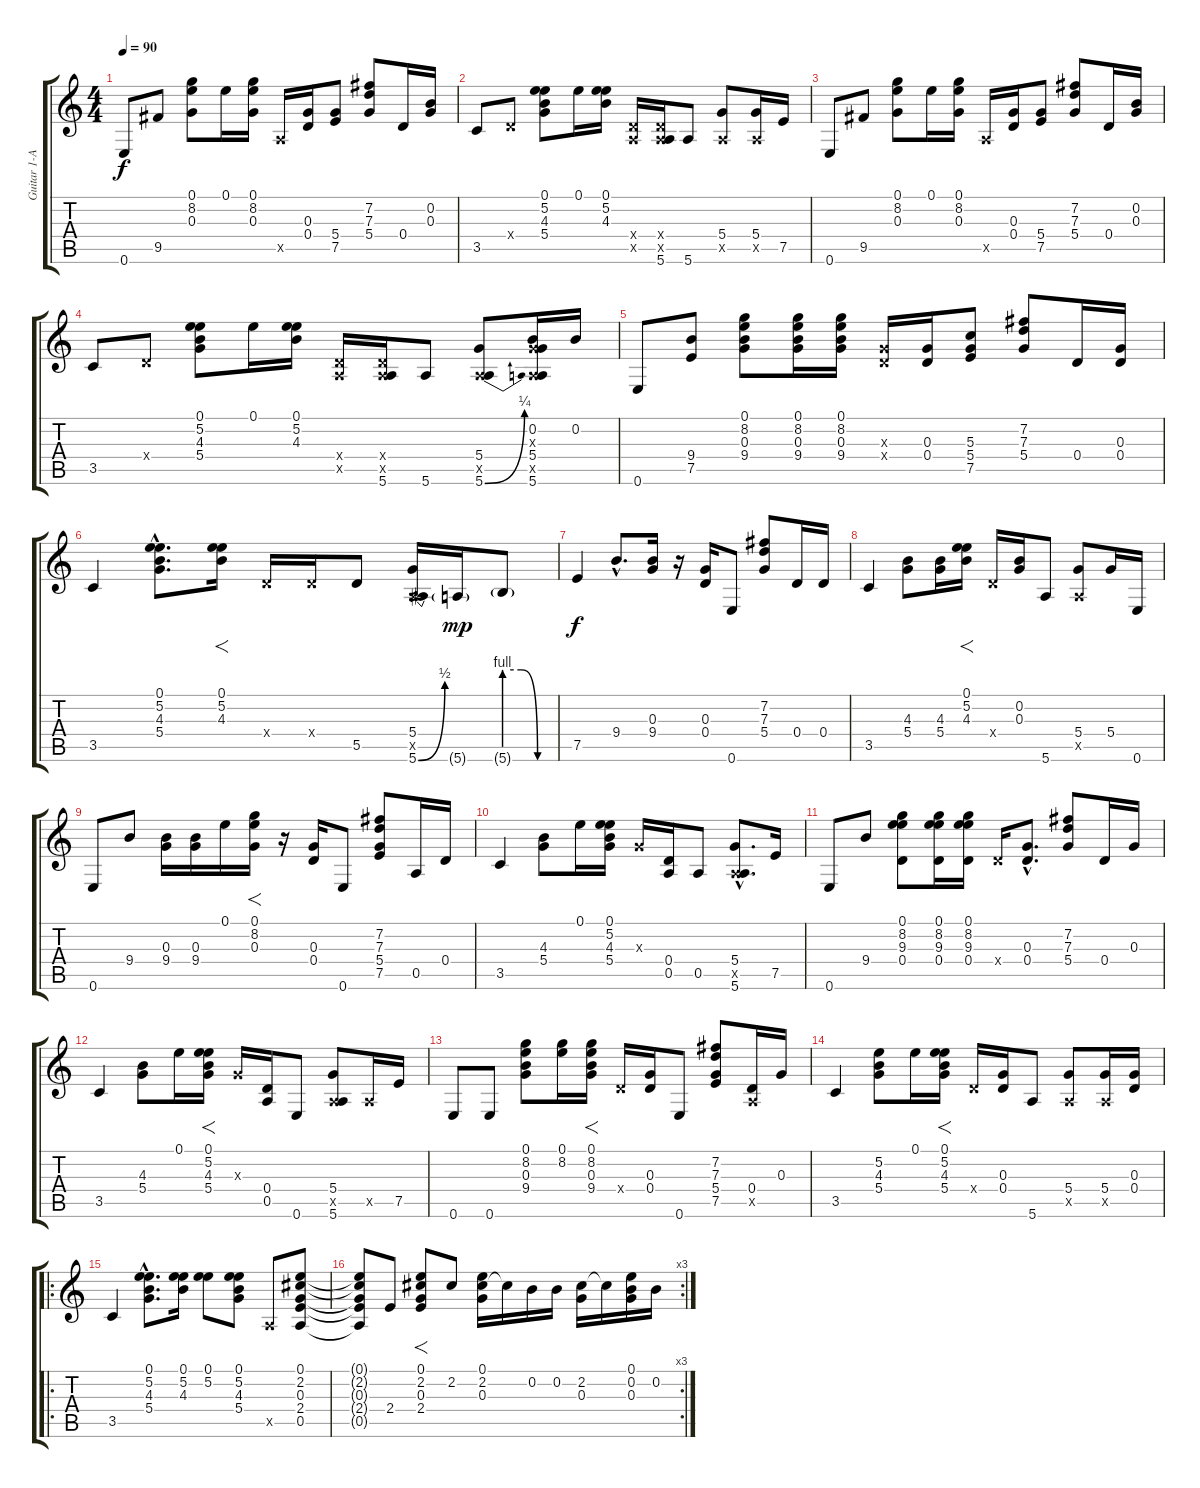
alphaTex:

\track ("Guitar 1-Acoustic" "Guitar 1-A") {instrument acousticguitarsteel}
\staff {score tabs}
\tuning (E4 B3 G3 D3 A2 E2) {hide}
\ts (4 4)
\tempo 90
\clef g2
\ks c
0.6.8{dy f instrument acousticguitarsteel} 9.5.8 (0.1 8.2 0.3).8 0.1.16 (0.1 8.2 0.3).16 0.5{x}.16 (0.3 0.4).16 (5.4 7.5).8 (7.2 7.3 5.4).8 0.4.16 (0.2 0.3).16 |
3.5.8 0.4{x}.8 (0.1 5.2 4.3 5.4).8 0.1.16 (0.1 5.2 4.3).16 (0.4{x} 0.5{x}).16 (0.4{x} 0.5{x} 5.6).16 5.6.8 (5.4 0.5{x}).8 (5.4 0.5{x}).16 7.5.16 |
0.6.8 9.5.8 (0.1 8.2 0.3).8 0.1.16 (0.1 8.2 0.3).16 0.5{x}.16 (0.3 0.4).16 (5.4 7.5).8 (7.2 7.3 5.4).8 0.4.16 (0.2 0.3).16 |
3.5.8 0.4{x}.8 (0.1 5.2 4.3 5.4).8 0.1.16 (0.1 5.2 4.3).16 (0.4{x} 0.5{x}).16 (0.4{x} 0.5{x} 5.6).16 5.6.8 (5.4 0.5{x} 5.6{be (bend 0 0 60 1)}).8 (0.2 0.3{x} 5.4 0.5{x} 5.6).16 0.2.16 |
0.6.8 (9.4 7.5).8 (0.1 8.2 0.3 9.4).8 (0.1 8.2 0.3 9.4).16 (0.1 8.2 0.3 9.4).16 (0.3{x} 0.4{x}).16 (0.3 0.4).16 (5.3 5.4 7.5).8 (7.2 7.3 5.4).8 0.4.16 (0.3 0.4).16 |
3.5.4 (0.1{hac} 5.2{hac} 4.3{hac} 5.4{hac}).8{d} (0.1 5.2 4.3).16{f} 0.4{x}.16 0.4{x}.16 5.5.8 (5.4 0.5{x} 5.6{be (bend 0 0 60 2)}).16 5.6{g}.16{dy mp} 5.6{be (custom 0 4 20 4 40 0 60 0) g}.8 |
7.5.4{dy f} 9.4{hac}.8{d} (0.3 9.4).16 r.16 (0.3 0.4).16 0.6.8 (7.2 7.3 5.4).8 0.4.16 0.4.16 |
3.5.4 (4.3 5.4).8 (4.3 5.4).16 (0.1 5.2 4.3).16{f} 0.4{x}.16 (0.2 0.3).16 5.6.8 (5.4 0.5{x}).8 5.4.16 0.6.16 |
0.6.8 9.4.8 (0.3 9.4).16 (0.3 9.4).16 0.1.16 (0.1 8.2 0.3).16{f} r.16 (0.3 0.4).16 0.6.8 (7.2 7.3 5.4 7.5).8 0.5.16 0.4.16 |
3.5.4 (4.3 5.4).8 0.1.16 (0.1 5.2 4.3 5.4).16 0.3{x}.16 (0.4 0.5).16 0.5.8 (5.4{hac} 0.5{hac x} 5.6{hac}).8{d} 7.5.16 |
0.6.8 9.4.8 (0.1 8.2 9.3 0.4).8 (0.1 8.2 9.3 0.4).16 (0.1 8.2 9.3 0.4).16 0.4{x}.16 (0.3{hac} 0.4{hac}).8{d} (7.2 7.3 5.4).8 0.4.16 0.3.16 |
3.5.4 (4.3 5.4).8 0.1.16 (0.1 5.2 4.3 5.4).16{f} 0.3{x}.16 (0.4 0.5).16 0.6.8 (5.4 0.5{x} 5.6).8 0.5{x}.16 7.5.16 |
0.6.8 0.6.8 (0.1 8.2 0.3 9.4).8 (0.1 8.2).16 (0.1 8.2 0.3 9.4).16{f} 0.4{x}.16 (0.3 0.4).16 0.6.8 (7.2 7.3 5.4 7.5).8 (0.4 0.5{x}).16 0.3.16 |
3.5.4 (5.2 4.3 5.4).8 0.1.16 (0.1 5.2 4.3 5.4).16{f} 0.4{x}.16 (0.3 0.4).16 5.6.8 (5.4 0.5{x}).8 (5.4 0.5{x}).16 (0.3 0.4).16 |
\ro
3.5.4 (0.1{hac} 5.2{hac} 4.3{hac} 5.4{hac}).8{d} (0.1 5.2 4.3).16 (0.1 5.2).8 (0.1 5.2 4.3 5.4).8 0.5{x}.8 (0.1 2.2 0.3 2.4 0.5).8 |
\rc 3
(0.1{t} 2.2{t} 0.3{t} 2.4{t} 0.5{t}).8 2.4.8 (0.1 2.2 0.3 2.4).8{f} 2.2.8 (0.1 2.2 0.3).16 2.2{t}.16 0.2.16 0.2.16 (2.2 0.3).16 2.2{t}.16 (0.1 0.2 0.3).16 0.2.16
